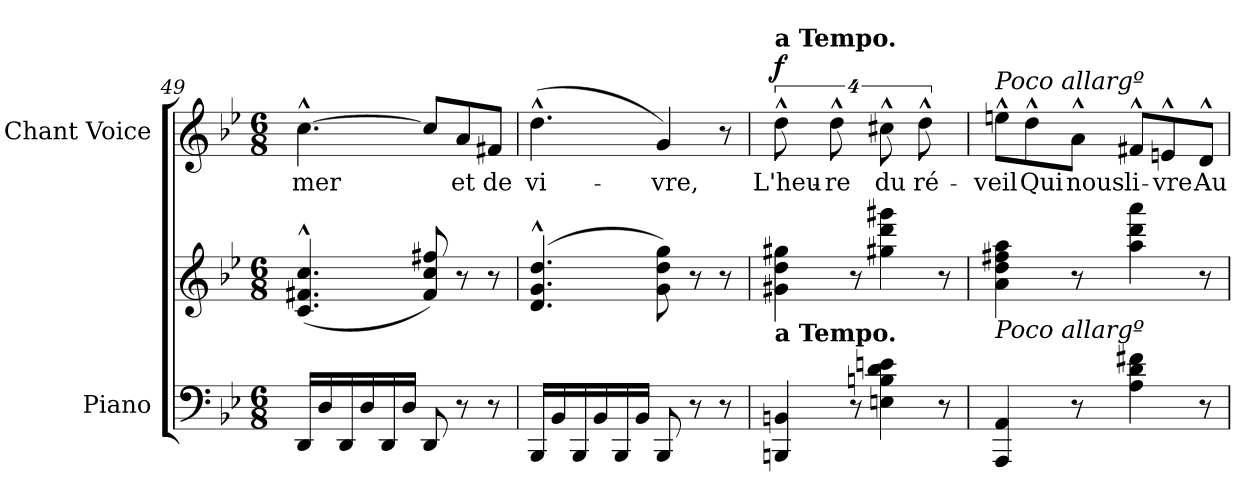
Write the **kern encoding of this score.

**kern	**kern	**kern	**text	**dynam
*part2	*part2	*part1	*part1	*part1
*staff3	*staff2	*staff1	*staff1	*staff1
*I"Piano	*	*I"Chant Voice	*	*
*I'Pno	*	*	*	*
*clefF4	*clefG2	*clefG2	*	*
*k[b-e-]	*k[b-e-]	*k[b-e-]	*	*
*M6/8	*M6/8	*M6/8	*	*
=49	=49	=49	=49	=49
!	!	!	!LO:LY:b	!
16DD/LL	(>4.c/^^ 4.f#X/^^ 4.cc/^^	[4.cc^^\	-mer	.
16D/	.	.	.	.
16DD/	.	.	.	.
16D/	.	.	.	.
16DD/	.	.	.	.
16D/JJ	.	.	.	.
8DD/	8f#/ 8cc/ 8ff#X/)	8cc/L]	.	.
!	!	!	!LO:LY:b	!
8r	8r	8a/	et	.
!	!	!	!LO:LY:b	!
8r	8r	8f#X/J	de	.
=50	=50	=50	=50	=50
!	!	!	!LO:LY:b	!
16BBB-/LL	(>4.d/^^ 4.g/^^ 4.dd/^^	(>4.dd^^\	vi-	.
16BB-/	.	.	.	.
16BBB-/	.	.	.	.
16BB-/	.	.	.	.
16BBB-/	.	.	.	.
16BB-/JJ	.	.	.	.
!	!	!	!LO:LY:b	!
8BBB-/	8g\ 8dd\ 8gg\)	4g/)	-vre,	.
8r	8r	.	.	.
8r	8r	8r	.	.
!!LO:LB:g=z
=51	=51	=51	=51	=51
!	!	!LO:TX:a:B:t=a Tempo.	!	!
!	!LO:TX:b:B:t=a Tempo.	!	!	!
!	!	!	!LO:LY:b	!LO:DY:a
4BBBn/ 4BBn/	4g#X\ 4dd\ 4gg#X\	16%3dd^^\	L'heu-	f
!	!	!	!LO:LY:b	!
.	.	16%3dd^^\	-re	.
8r	8r	.	.	.
!	!	!	!LO:LY:b	!
4En\ 4Bn\ 4d\ 4en\	4gg#X\ 4ddd\ 4ggg#X\	16%3cc#X^^\	du	.
!	!	!	!LO:LY:b	!
.	.	16%3dd^^\	ré-	.
8r	8r	.	.	.
=52	=52	=52	=52	=52
*	*	*MM105	*	*
!	!	!LO:TX:a:i:t=Poco allargº	!	!
!	!LO:TX:b:i:t=Poco allargº	!	!	!
!	!	!	!LO:LY:b	!
4AAA/ 4AA/	4a\ 4dd\ 4ff#X\ 4aa\	8een^^\L	-veil	.
!	!	!	!LO:LY:b	!
.	.	8dd^^\	Qui	.
!	!	!	!LO:LY:b	!
8r	8r	8a^^\J	nous	.
!	!	!	!LO:LY:b	!
4A\ 4d\ 4f#X\	4aa\ 4ddd\ 4aaa\	8f#X^^/L	li-	.
!	!	!	!LO:LY:b	!
.	.	8en^^/	-vre	.
!	!	!	!LO:LY:b	!
8r	8r	8d^^/J	Au	.
=	=	=	=	=
*-	*-	*-	*-	*-
